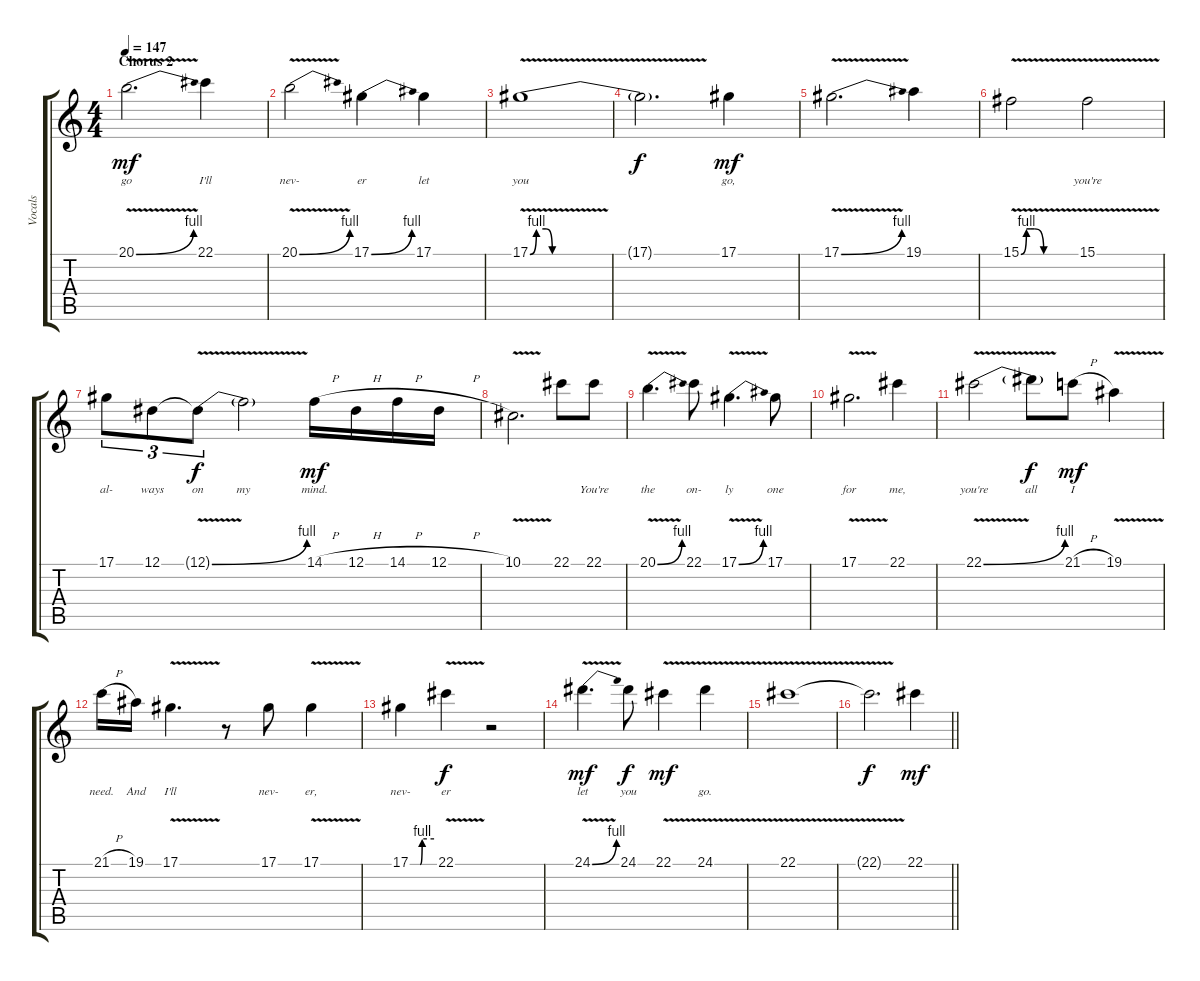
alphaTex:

\track ("Vocals" "Vocals") {instrument clarinet}
\staff {score tabs}
\tuning (Eb4 Bb3 Gb3 Db3 Ab2 Eb2) {hide}
\ts (4 4)
\section ("" "Chorus 2")
\tempo 147
\clef g2
\ks c
20.1{be (bend 0 0 60 4) v}.2{d lyrics (0 "go") lyrics (1 "") lyrics (2 "") lyrics (3 "") lyrics (4 "") dy mf} 22.1.4{lyrics (0 "I'll") lyrics (1 "") lyrics (2 "") lyrics (3 "") lyrics (4 "")} |
20.1{be (bend 0 0 60 4) v}.2{lyrics (0 "nev-") lyrics (1 "") lyrics (2 "") lyrics (3 "") lyrics (4 "")} 17.1{be (bend 0 0 60 4)}.4{lyrics (0 "er") lyrics (1 "") lyrics (2 "") lyrics (3 "") lyrics (4 "")} 17.1.4{lyrics (0 "let") lyrics (1 "") lyrics (2 "") lyrics (3 "") lyrics (4 "")} |
17.1{be (custom 0 0 2 4 5 4 7 0 15 0 30 0 60 0) v}.1{lyrics (0 "you") lyrics (1 "") lyrics (2 "") lyrics (3 "") lyrics (4 "")} |
17.1{t}.2{d lyrics (0 "") lyrics (1 "") lyrics (2 "") lyrics (3 "") lyrics (4 "") dy f} 17.1.4{lyrics (0 "go,") lyrics (1 "") lyrics (2 "") lyrics (3 "") lyrics (4 "") dy mf} |
17.1{be (bend 0 0 60 4) v}.2{d lyrics (0 "") lyrics (1 "") lyrics (2 "") lyrics (3 "") lyrics (4 "")} 19.1.4{lyrics (0 "") lyrics (1 "") lyrics (2 "") lyrics (3 "") lyrics (4 "")} |
15.1{be (custom 0 0 6 4 10 4 15 4 25 0 30 0 60 0) v}.2{lyrics (0 "") lyrics (1 "") lyrics (2 "") lyrics (3 "") lyrics (4 "")} 15.1{v}.2{lyrics (0 "you're") lyrics (1 "") lyrics (2 "") lyrics (3 "") lyrics (4 "")} |
17.1.8{tu (3 2) lyrics (0 "al-") lyrics (1 "") lyrics (2 "") lyrics (3 "") lyrics (4 "")} 12.1.8{tu (3 2) lyrics (0 "ways") lyrics (1 "") lyrics (2 "") lyrics (3 "") lyrics (4 "")} 12.1{be (bend 0 0 60 4) v t}.8{tu (3 2) lyrics (0 "on") lyrics (1 "") lyrics (2 "") lyrics (3 "") lyrics (4 "") dy f} 12.1{t}.2{lyrics (0 "my") lyrics (1 "") lyrics (2 "") lyrics (3 "") lyrics (4 "")} 14.1{h}.16{lyrics (0 "mind.") lyrics (1 "") lyrics (2 "") lyrics (3 "") lyrics (4 "") dy mf} 12.1{h}.16{lyrics (0 "") lyrics (1 "") lyrics (2 "") lyrics (3 "") lyrics (4 "")} 14.1{h}.16{lyrics (0 "") lyrics (1 "") lyrics (2 "") lyrics (3 "") lyrics (4 "")} 12.1{h}.16{lyrics (0 "") lyrics (1 "") lyrics (2 "") lyrics (3 "") lyrics (4 "")} |
10.1{v}.2{d lyrics (0 "") lyrics (1 "") lyrics (2 "") lyrics (3 "") lyrics (4 "")} 22.1.8{lyrics (0 "") lyrics (1 "") lyrics (2 "") lyrics (3 "") lyrics (4 "")} 22.1.8{lyrics (0 "You're") lyrics (1 "") lyrics (2 "") lyrics (3 "") lyrics (4 "")} |
20.1{be (bend 0 0 60 4) v}.4{d lyrics (0 "the") lyrics (1 "") lyrics (2 "") lyrics (3 "") lyrics (4 "")} 22.1.8{lyrics (0 "on-") lyrics (1 "") lyrics (2 "") lyrics (3 "") lyrics (4 "")} 17.1{be (bend 0 0 60 4) v}.4{d lyrics (0 "ly") lyrics (1 "") lyrics (2 "") lyrics (3 "") lyrics (4 "")} 17.1.8{lyrics (0 "one") lyrics (1 "") lyrics (2 "") lyrics (3 "") lyrics (4 "")} |
17.1{v}.2{d lyrics (0 "for") lyrics (1 "") lyrics (2 "") lyrics (3 "") lyrics (4 "")} 22.1.4{lyrics (0 "me,") lyrics (1 "") lyrics (2 "") lyrics (3 "") lyrics (4 "")} |
22.1{be (bend 0 0 60 4) v}.2{lyrics (0 "you're") lyrics (1 "") lyrics (2 "") lyrics (3 "") lyrics (4 "")} 22.1{t}.8{lyrics (0 "all") lyrics (1 "") lyrics (2 "") lyrics (3 "") lyrics (4 "") dy f} 21.1{h}.8{lyrics (0 "I") lyrics (1 "") lyrics (2 "") lyrics (3 "") lyrics (4 "") dy mf} 19.1{v}.4{lyrics (0 "") lyrics (1 "") lyrics (2 "") lyrics (3 "") lyrics (4 "")} |
21.1{h}.16{lyrics (0 "need.") lyrics (1 "") lyrics (2 "") lyrics (3 "") lyrics (4 "")} 19.1.16{lyrics (0 "And") lyrics (1 "") lyrics (2 "") lyrics (3 "") lyrics (4 "")} 17.1{v}.4{d lyrics (0 "I'll") lyrics (1 "") lyrics (2 "") lyrics (3 "") lyrics (4 "")} r.8 17.1.8{lyrics (0 "nev-") lyrics (1 "") lyrics (2 "") lyrics (3 "") lyrics (4 "")} 17.1{v}.4{lyrics (0 "er,") lyrics (1 "") lyrics (2 "") lyrics (3 "") lyrics (4 "")} |
17.1{be (custom 0 0 25 0 30 4 60 4)}.4{lyrics (0 "nev-") lyrics (1 "") lyrics (2 "") lyrics (3 "") lyrics (4 "")} 22.1{v}.4{lyrics (0 "er") lyrics (1 "") lyrics (2 "") lyrics (3 "") lyrics (4 "") dy f} r.2 |
24.1{be (bend 0 0 60 4) v}.4{d lyrics (0 "let") lyrics (1 "") lyrics (2 "") lyrics (3 "") lyrics (4 "") dy mf} 24.1.8{lyrics (0 "you") lyrics (1 "") lyrics (2 "") lyrics (3 "") lyrics (4 "") dy f} 22.1{v}.4{lyrics (0 "") lyrics (1 "") lyrics (2 "") lyrics (3 "") lyrics (4 "") dy mf} 24.1{v}.4{lyrics (0 "go.") lyrics (1 "") lyrics (2 "") lyrics (3 "") lyrics (4 "")} |
22.1{v}.1{lyrics (0 "") lyrics (1 "") lyrics (2 "") lyrics (3 "") lyrics (4 "")} |
\barLineRight lightlight
22.1{t}.2{d lyrics (0 "") lyrics (1 "") lyrics (2 "") lyrics (3 "") lyrics (4 "") dy f} 22.1.4{lyrics (0 "") lyrics (1 "") lyrics (2 "") lyrics (3 "") lyrics (4 "") dy mf}
